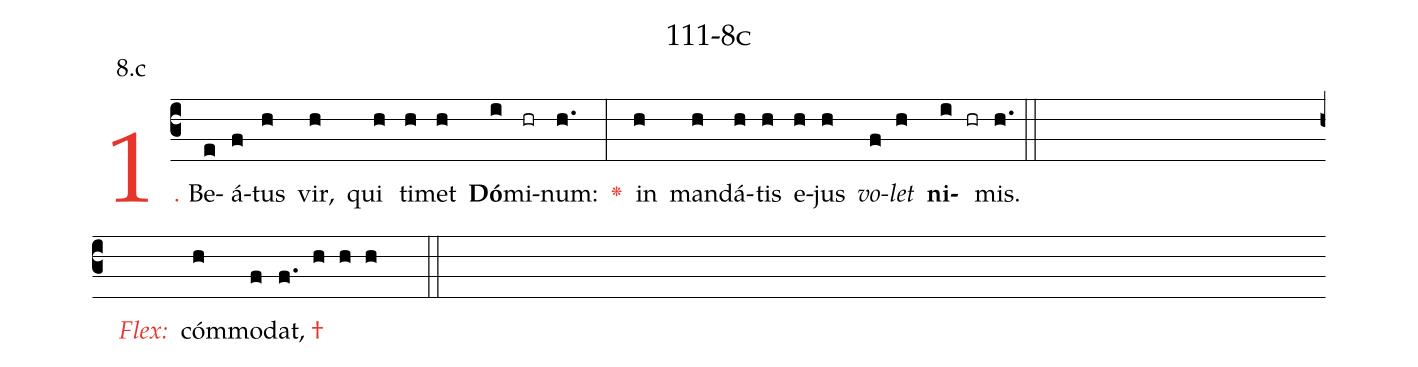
name: 111-8c;
annotation: 8.c;
%%
(c3)<c>1.</c> Be(e)á(f)tus(h) vir,(h) qui(h) ti(h)met(h) <b>Dó</b>(i)mi(hr)num:(h.) <c><v>\greheightstar</v></c>(:) in(h) man(h)dá(h)tis(h) e(h)jus(h) <i>vo</i>(f)<i>let</i>(h) <b>ni</b>(i hr)mis.(h.) (::) (Z)
()<c><i>Flex:</i></c>()  cóm(h)mo(f)dat, <c>†</c>(f. h h h  ::)

%E(h) u(h) o(f) u(h) a(i) e.(h.) (::)
